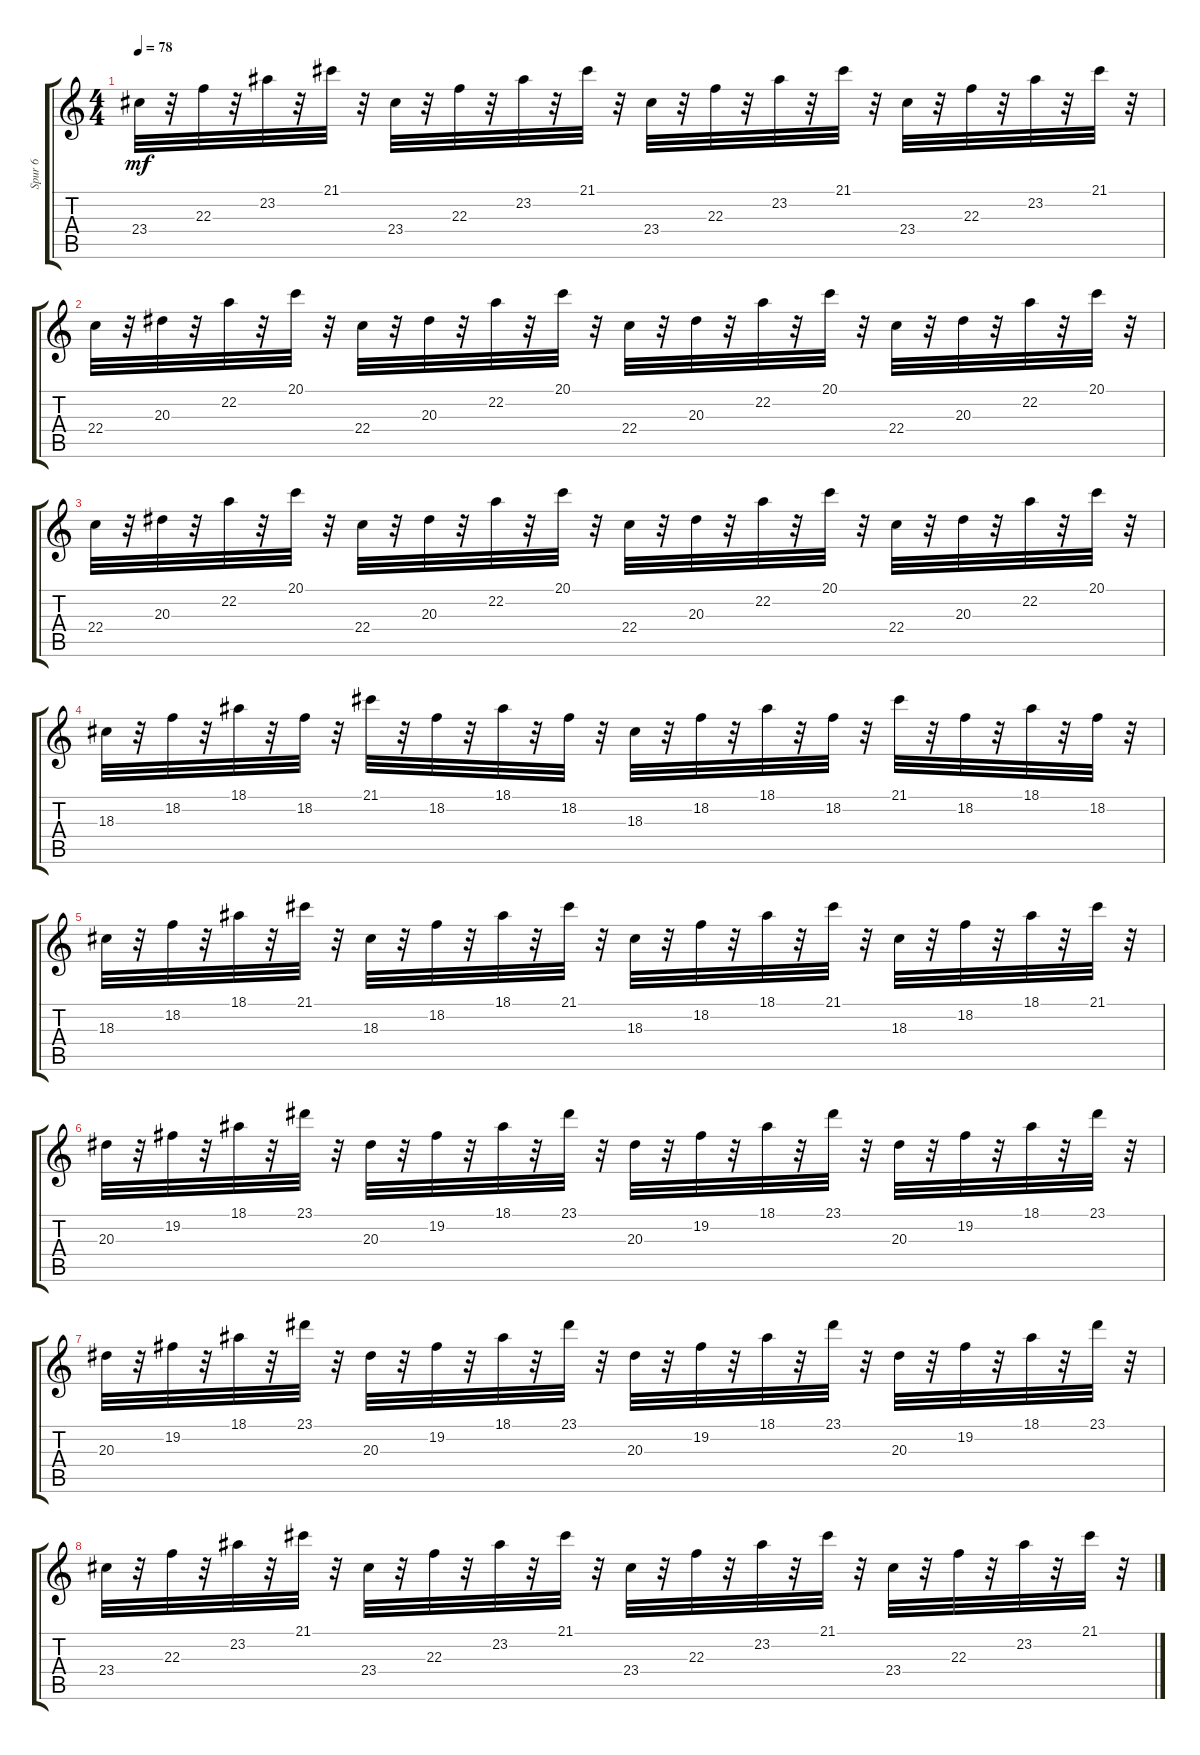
\track ("Spur 6" "Spur 6") {instrument electricpiano1}
\staff {score tabs}
\tuning (E4 B3 G3 D3 A2 E2) {hide}
\ts (4 4)
\tempo 78
\clef g2
\ks c
23.4.32{dy mf} r.32 22.3.32 r.32 23.2.32 r.32 21.1.32 r.32 23.4.32 r.32 22.3.32 r.32 23.2.32 r.32 21.1.32 r.32 23.4.32 r.32 22.3.32 r.32 23.2.32 r.32 21.1.32 r.32 23.4.32 r.32 22.3.32 r.32 23.2.32 r.32 21.1.32 r.32 |
22.4.32 r.32 20.3.32 r.32 22.2.32 r.32 20.1.32 r.32 22.4.32 r.32 20.3.32 r.32 22.2.32 r.32 20.1.32 r.32 22.4.32 r.32 20.3.32 r.32 22.2.32 r.32 20.1.32 r.32 22.4.32 r.32 20.3.32 r.32 22.2.32 r.32 20.1.32 r.32 |
22.4.32 r.32 20.3.32 r.32 22.2.32 r.32 20.1.32 r.32 22.4.32 r.32 20.3.32 r.32 22.2.32 r.32 20.1.32 r.32 22.4.32 r.32 20.3.32 r.32 22.2.32 r.32 20.1.32 r.32 22.4.32 r.32 20.3.32 r.32 22.2.32 r.32 20.1.32 r.32 |
18.3.32 r.32 18.2.32 r.32 18.1.32 r.32 18.2.32 r.32 21.1.32 r.32 18.2.32 r.32 18.1.32 r.32 18.2.32 r.32 18.3.32 r.32 18.2.32 r.32 18.1.32 r.32 18.2.32 r.32 21.1.32 r.32 18.2.32 r.32 18.1.32 r.32 18.2.32 r.32 |
18.3.32 r.32 18.2.32 r.32 18.1.32 r.32 21.1.32 r.32 18.3.32 r.32 18.2.32 r.32 18.1.32 r.32 21.1.32 r.32 18.3.32 r.32 18.2.32 r.32 18.1.32 r.32 21.1.32 r.32 18.3.32 r.32 18.2.32 r.32 18.1.32 r.32 21.1.32 r.32 |
20.3.32 r.32 19.2.32 r.32 18.1.32 r.32 23.1.32 r.32 20.3.32 r.32 19.2.32 r.32 18.1.32 r.32 23.1.32 r.32 20.3.32 r.32 19.2.32 r.32 18.1.32 r.32 23.1.32 r.32 20.3.32 r.32 19.2.32 r.32 18.1.32 r.32 23.1.32 r.32 |
20.3.32 r.32 19.2.32 r.32 18.1.32 r.32 23.1.32 r.32 20.3.32 r.32 19.2.32 r.32 18.1.32 r.32 23.1.32 r.32 20.3.32 r.32 19.2.32 r.32 18.1.32 r.32 23.1.32 r.32 20.3.32 r.32 19.2.32 r.32 18.1.32 r.32 23.1.32 r.32 |
23.4.32 r.32 22.3.32 r.32 23.2.32 r.32 21.1.32 r.32 23.4.32 r.32 22.3.32 r.32 23.2.32 r.32 21.1.32 r.32 23.4.32 r.32 22.3.32 r.32 23.2.32 r.32 21.1.32 r.32 23.4.32 r.32 22.3.32 r.32 23.2.32 r.32 21.1.32 r.32
